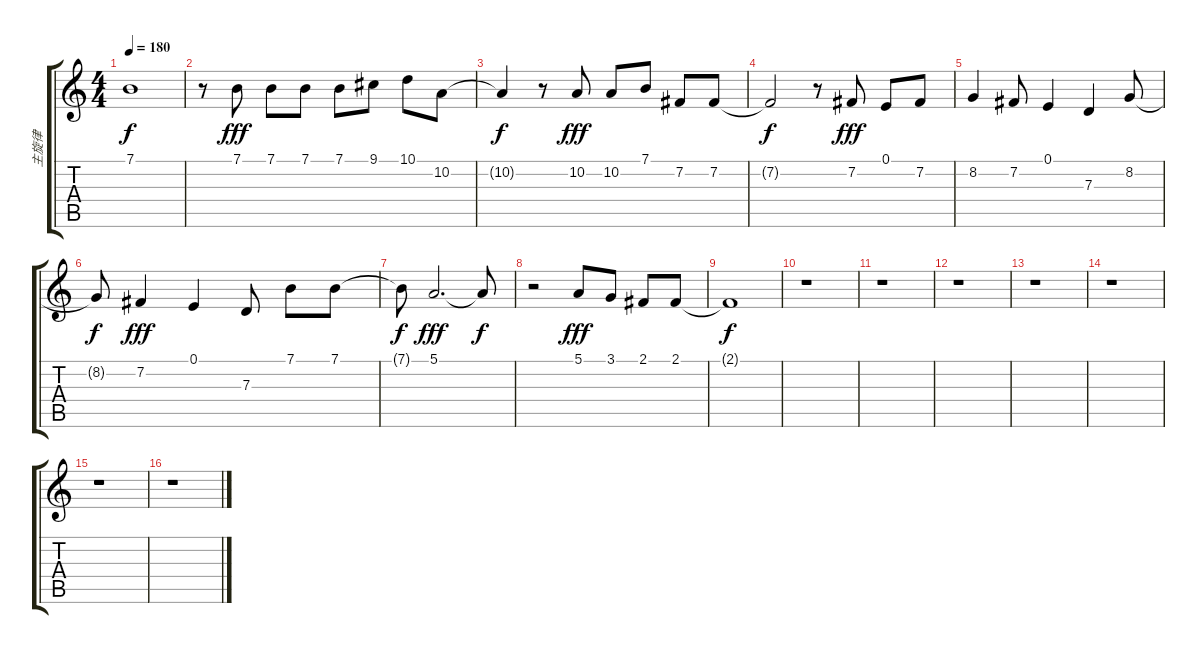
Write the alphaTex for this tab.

\track ("主旋律" "主旋律") {instrument orchestralharp}
\staff {score tabs}
\tuning (E4 B3 G3 D3 A2 E2) {hide}
\ts (4 4)
\tempo 180
\clef g2
\ks c
7.1{t}.1{dy f} |
r.8 7.1.8{dy fff} 7.1.8 7.1.8 7.1.8 9.1.8 10.1.8 10.2.8 |
10.2{t}.4{dy f} r.8 10.2.8{dy fff} 10.2.8 7.1.8 7.2.8 7.2.8 |
7.2{t}.2{dy f} r.8 7.2.8{dy fff} 0.1.8 7.2.8 |
8.2.4 7.2.8 0.1.4 7.3.4 8.2.8 |
8.2{t}.8{dy f} 7.2.4{dy fff} 0.1.4 7.3.8 7.1.8 7.1.8 |
7.1{t}.8{dy f} 5.1.2{d dy fff} 5.1{t}.8{dy f} |
r.2 5.1.8{dy fff} 3.1.8 2.1.8 2.1.8 |
2.1{t}.1{dy f} |
r.1 |
r.1 |
r.1 |
r.1 |
r.1 |
r.1 |
r.1
